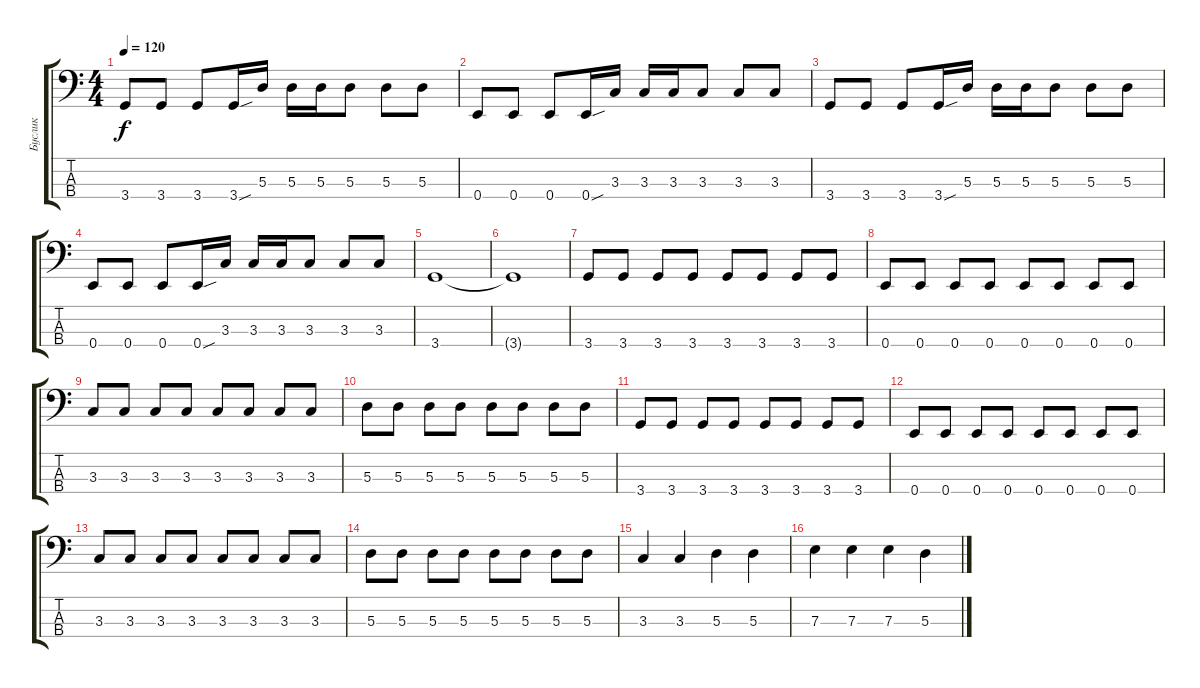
\track ("Буслик" "Буслик") {instrument electricbasspick}
\staff {score tabs}
\tuning (G2 D2 A1 E1) {hide}
\ts (4 4)
\tempo 120
\clef f4
\ks c
3.4.8{dy f} 3.4.8 3.4.8 3.4{sou}.16 5.3.16 5.3.16 5.3.16 5.3.8 5.3.8 5.3.8 |
0.4.8 0.4.8 0.4.8 0.4{sou}.16 3.3.16 3.3.16 3.3.16 3.3.8 3.3.8 3.3.8 |
3.4.8 3.4.8 3.4.8 3.4{sou}.16 5.3.16 5.3.16 5.3.16 5.3.8 5.3.8 5.3.8 |
0.4.8 0.4.8 0.4.8 0.4{sou}.16 3.3.16 3.3.16 3.3.16 3.3.8 3.3.8 3.3.8 |
3.4.1 |
3.4{t}.1 |
3.4.8 3.4.8 3.4.8 3.4.8 3.4.8 3.4.8 3.4.8 3.4.8 |
0.4.8 0.4.8 0.4.8 0.4.8 0.4.8 0.4.8 0.4.8 0.4.8 |
3.3.8 3.3.8 3.3.8 3.3.8 3.3.8 3.3.8 3.3.8 3.3.8 |
5.3.8 5.3.8 5.3.8 5.3.8 5.3.8 5.3.8 5.3.8 5.3.8 |
3.4.8 3.4.8 3.4.8 3.4.8 3.4.8 3.4.8 3.4.8 3.4.8 |
0.4.8 0.4.8 0.4.8 0.4.8 0.4.8 0.4.8 0.4.8 0.4.8 |
3.3.8 3.3.8 3.3.8 3.3.8 3.3.8 3.3.8 3.3.8 3.3.8 |
5.3.8 5.3.8 5.3.8 5.3.8 5.3.8 5.3.8 5.3.8 5.3.8 |
3.3.4 3.3.4 5.3.4 5.3.4 |
7.3.4 7.3.4 7.3.4 5.3.4
